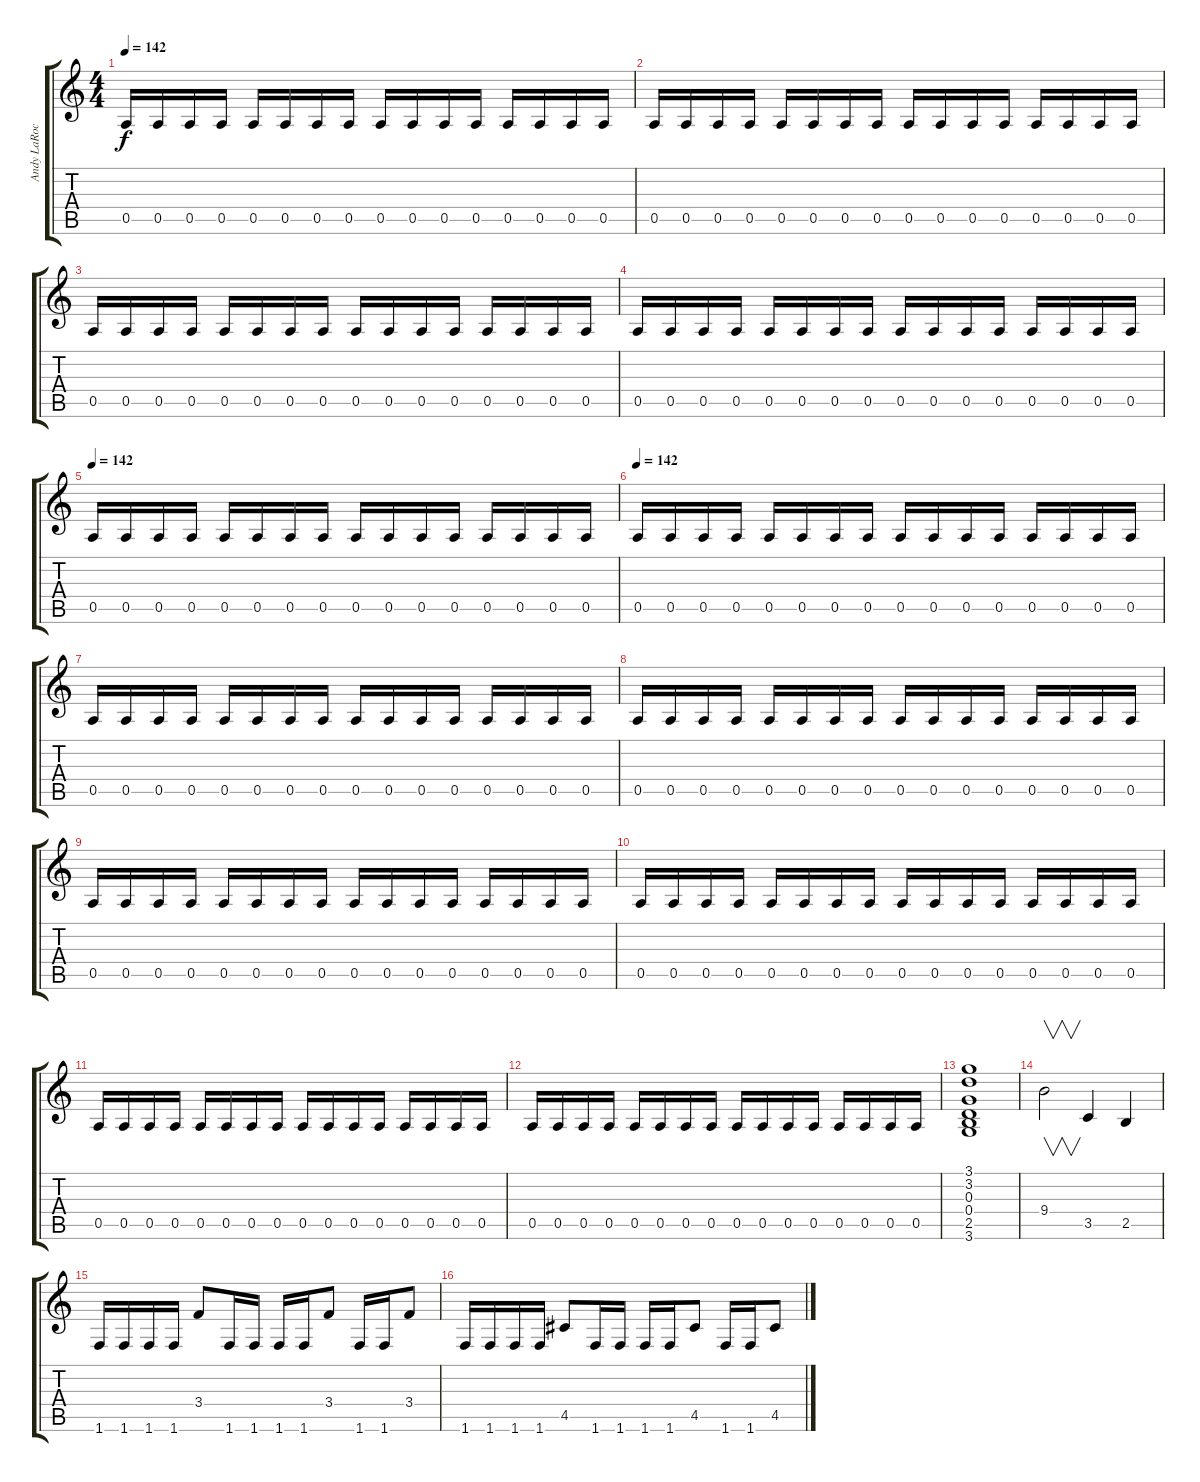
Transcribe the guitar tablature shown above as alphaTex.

\track ("Andy LaRocque" "Andy LaRoc") {instrument distortionguitar}
\staff {score tabs}
\tuning (E4 B3 G3 D3 A2 E2) {hide}
\ts (4 4)
\tempo 142
\clef g2
\ks c
0.5.16{dy f volume 8 instrument distortionguitar} 0.5.16 0.5.16 0.5.16 0.5.16 0.5.16 0.5.16 0.5.16 0.5.16 0.5.16 0.5.16 0.5.16 0.5.16 0.5.16 0.5.16 0.5.16 |
0.5.16{volume 9} 0.5.16 0.5.16 0.5.16 0.5.16 0.5.16 0.5.16 0.5.16 0.5.16 0.5.16 0.5.16 0.5.16 0.5.16 0.5.16 0.5.16 0.5.16 |
0.5.16{volume 10} 0.5.16 0.5.16 0.5.16 0.5.16 0.5.16 0.5.16 0.5.16 0.5.16 0.5.16 0.5.16 0.5.16 0.5.16 0.5.16 0.5.16 0.5.16 |
0.5.16{volume 11} 0.5.16 0.5.16 0.5.16 0.5.16 0.5.16 0.5.16 0.5.16 0.5.16{volume 12} 0.5.16 0.5.16 0.5.16 0.5.16 0.5.16 0.5.16 0.5.16 |
\tempo 142
0.5.16{volume 14} 0.5.16 0.5.16 0.5.16 0.5.16 0.5.16 0.5.16 0.5.16 0.5.16{volume 15} 0.5.16 0.5.16 0.5.16 0.5.16 0.5.16 0.5.16 0.5.16 |
\tempo 142
0.5.16 0.5.16 0.5.16 0.5.16 0.5.16 0.5.16 0.5.16 0.5.16 0.5.16 0.5.16 0.5.16 0.5.16 0.5.16 0.5.16 0.5.16 0.5.16 |
0.5.16 0.5.16 0.5.16 0.5.16 0.5.16 0.5.16 0.5.16 0.5.16 0.5.16 0.5.16 0.5.16 0.5.16 0.5.16 0.5.16 0.5.16 0.5.16 |
0.5.16 0.5.16 0.5.16 0.5.16 0.5.16 0.5.16 0.5.16 0.5.16 0.5.16 0.5.16 0.5.16 0.5.16 0.5.16 0.5.16 0.5.16 0.5.16 |
0.5.16 0.5.16 0.5.16 0.5.16 0.5.16 0.5.16 0.5.16 0.5.16 0.5.16 0.5.16 0.5.16 0.5.16 0.5.16 0.5.16 0.5.16 0.5.16 |
0.5.16 0.5.16 0.5.16 0.5.16 0.5.16 0.5.16 0.5.16 0.5.16 0.5.16 0.5.16 0.5.16 0.5.16 0.5.16 0.5.16 0.5.16 0.5.16 |
0.5.16 0.5.16 0.5.16 0.5.16 0.5.16 0.5.16 0.5.16 0.5.16 0.5.16 0.5.16 0.5.16 0.5.16 0.5.16 0.5.16 0.5.16 0.5.16 |
0.5.16 0.5.16 0.5.16 0.5.16 0.5.16 0.5.16 0.5.16 0.5.16 0.5.16 0.5.16 0.5.16 0.5.16 0.5.16 0.5.16 0.5.16 0.5.16 |
(3.1 3.2 0.3 0.4 2.5 3.6).1 |
9.4.2{v} 3.5.4 2.5.4 |
1.6.16 1.6.16 1.6.16 1.6.16 3.4.8 1.6.16 1.6.16 1.6.16 1.6.16 3.4.8 1.6.16 1.6.16 3.4.8 |
1.6.16 1.6.16 1.6.16 1.6.16 4.5.8 1.6.16 1.6.16 1.6.16 1.6.16 4.5.8 1.6.16 1.6.16 4.5.8
